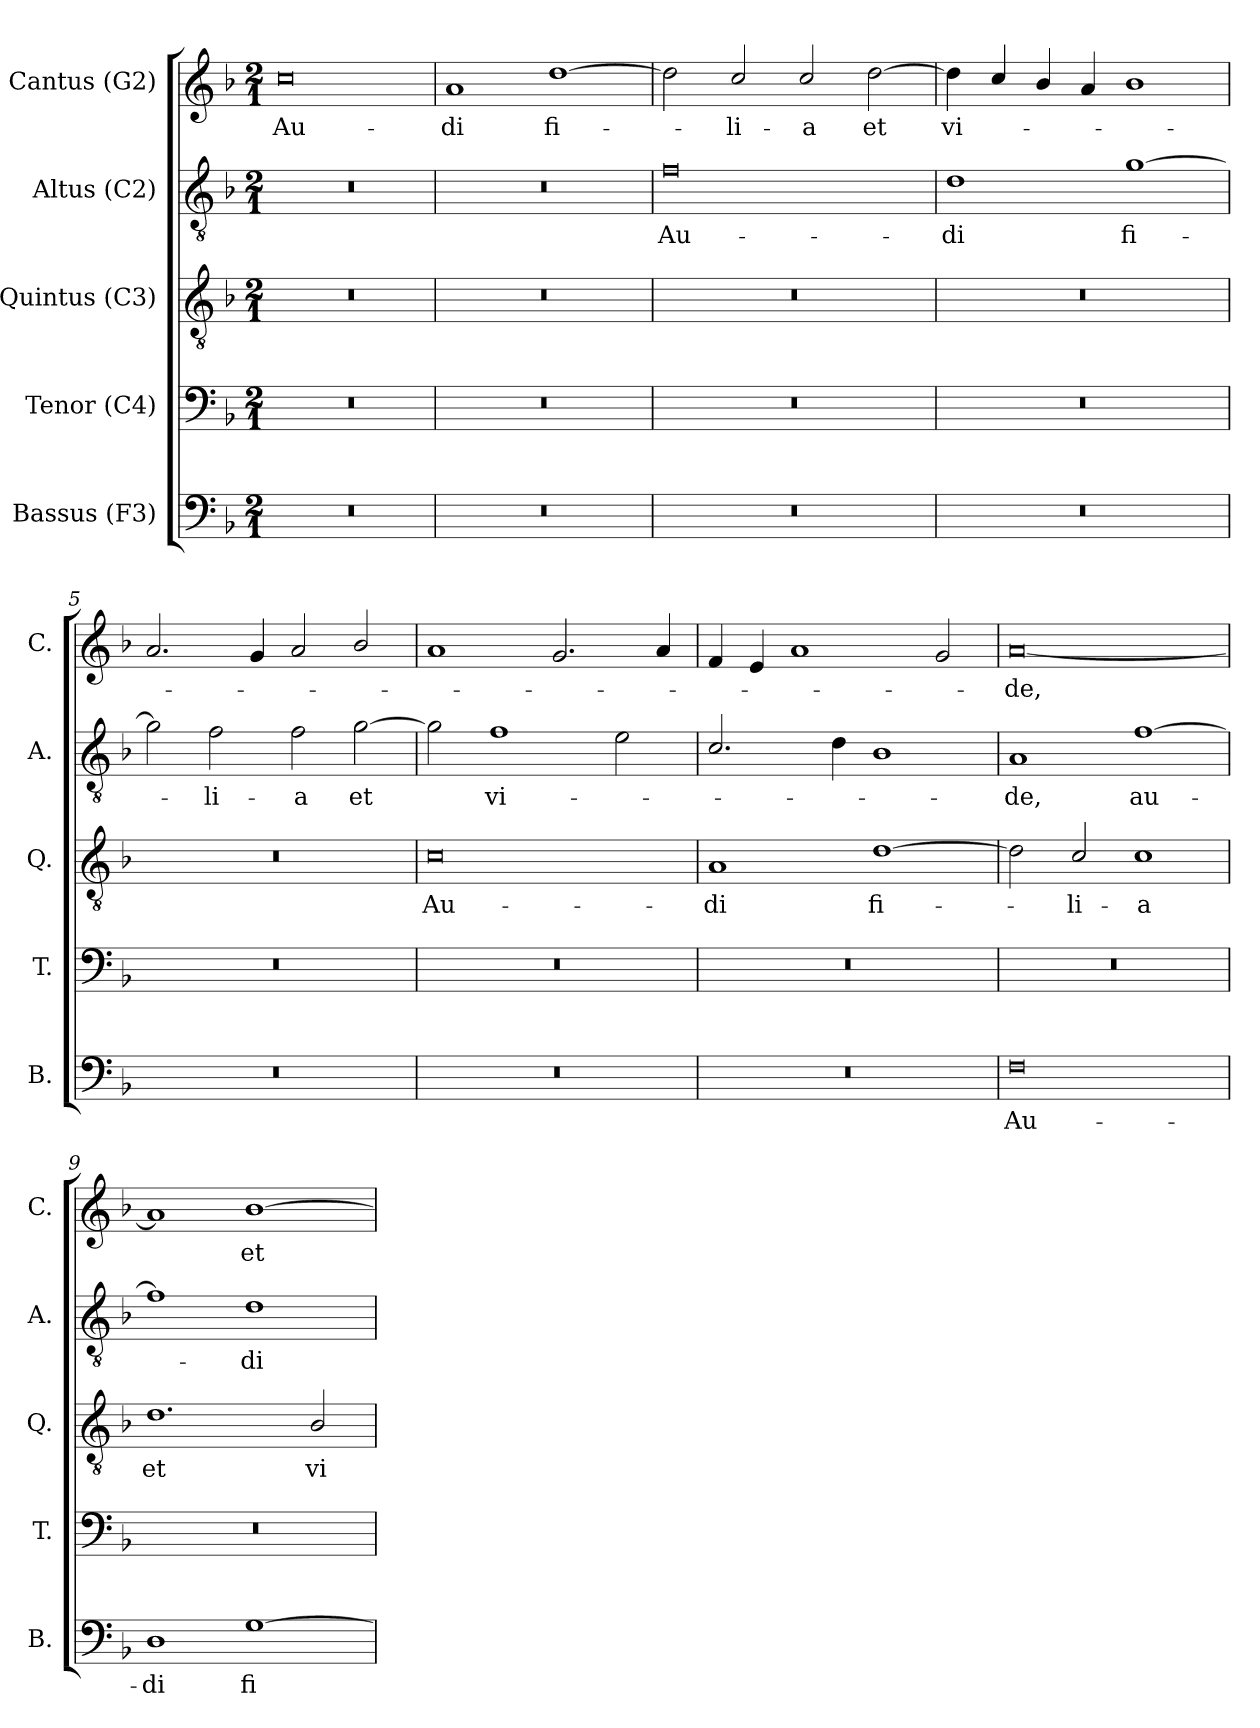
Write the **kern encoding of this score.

**kern	**text	**kern	**kern	**text	**kern	**text	**kern	**text
*part5	*part5	*part4	*part3	*part3	*part2	*part2	*part1	*part1
*staff5	*staff5	*staff4	*staff3	*staff3	*staff2	*staff2	*staff1	*staff1
*I"Bassus (F3)	*	*I"Tenor (C4)	*I"Quintus (C3)	*	*I"Altus (C2)	*	*I"Cantus (G2)	*
*I'B.	*	*I'T.	*I'Q.	*	*I'A.	*	*I'C.	*
*clefF4	*	*clefF4	*clefGv2	*	*clefGv2	*	*clefG2	*
*	*	*ITrd7c12	*ITrd7c12	*	*ITrd7c12	*	*	*
*k[b-]	*	*k[b-]	*k[b-]	*	*k[b-]	*	*k[b-]	*
*F:	*	*F:	*F:	*	*F:	*	*F:	*
*M2/1	*	*M2/1	*M2/1	*	*M2/1	*	*M2/1	*
=1	=1	=1	=1	=1	=1	=1	=1	=1
!	!	!	!	!	!	!	!	!LO:LY:b
0r	.	0r	0r	.	0r	.	0cc	Au-
=2	=2	=2	=2	=2	=2	=2	=2	=2
!	!	!	!	!	!	!	!	!LO:LY:b
0r	.	0r	0r	.	0r	.	1a	-di
!	!	!	!	!	!	!	!	!LO:LY:b
.	.	.	.	.	.	.	[1dd	fi-
=3	=3	=3	=3	=3	=3	=3	=3	=3
!	!	!	!	!	!	!LO:LY:b	!	!
0r	.	0r	0r	.	0F	Au-	2dd\]	.
!	!	!	!	!	!	!	!	!LO:LY:b
.	.	.	.	.	.	.	2cc/	-li-
!	!	!	!	!	!	!	!	!LO:LY:b
.	.	.	.	.	.	.	2cc/	-a
!	!	!	!	!	!	!	!	!LO:LY:b
.	.	.	.	.	.	.	[2dd\	et
=4	=4	=4	=4	=4	=4	=4	=4	=4
!	!	!	!	!	!	!LO:LY:b	!	!LO:LY:b
0r	.	0r	0r	.	1D	-di	4dd\]	vi-
.	.	.	.	.	.	.	4cc/	.
.	.	.	.	.	.	.	4b-/	.
.	.	.	.	.	.	.	4a/	.
!	!	!	!	!	!	!LO:LY:b	!	!
.	.	.	.	.	[1G	fi-	1b-	.
=5	=5	=5	=5	=5	=5	=5	=5	=5
0r	.	0r	0r	.	2G\]	.	2.a/	.
!	!	!	!	!	!	!LO:LY:b	!	!
.	.	.	.	.	2F\	-li-	.	.
.	.	.	.	.	.	.	4g/	.
!	!	!	!	!	!	!LO:LY:b	!	!
.	.	.	.	.	2F\	-a	2a/	.
!	!	!	!	!	!	!LO:LY:b	!	!
.	.	.	.	.	[2G\	et	2b-/	.
=6	=6	=6	=6	=6	=6	=6	=6	=6
!	!	!	!	!LO:LY:b	!	!	!	!
0r	.	0r	0C	Au-	2G\]	.	1a	.
!	!	!	!	!	!	!LO:LY:b	!	!
.	.	.	.	.	1F	vi-	.	.
.	.	.	.	.	.	.	2.g/	.
.	.	.	.	.	2E\	.	.	.
.	.	.	.	.	.	.	4a/	.
=7	=7	=7	=7	=7	=7	=7	=7	=7
!	!	!	!	!LO:LY:b	!	!	!	!
0r	.	0r	1AA	-di	2.C/	.	4f/	.
.	.	.	.	.	.	.	4e/	.
.	.	.	.	.	.	.	1a	.
.	.	.	.	.	4D\	.	.	.
!	!	!	!	!LO:LY:b	!	!	!	!
.	.	.	[1D	fi-	1BB-	.	.	.
.	.	.	.	.	.	.	2g/	.
=8	=8	=8	=8	=8	=8	=8	=8	=8
!	!LO:LY:b	!	!	!	!	!LO:LY:b	!	!LO:LY:b
0F	Au-	0r	2D\]	.	1AA	-de,	[0a	-de,
!	!	!	!	!LO:LY:b	!	!	!	!
.	.	.	2C/	-li-	.	.	.	.
!	!	!	!	!LO:LY:b	!	!LO:LY:b	!	!
.	.	.	1C	-a	[1F	au-	.	.
=9	=9	=9	=9	=9	=9	=9	=9	=9
!	!LO:LY:b	!	!	!LO:LY:b	!	!	!	!
1D	-di	0r	1.D	et	1F]	.	1a]	.
!	!LO:LY:b	!	!	!	!	!LO:LY:b	!	!LO:LY:b
[1G	fi-	.	.	.	1D	-di	[1b-	et
!	!	!	!	!LO:LY:b	!	!	!	!
.	.	.	2BB-/	vi-	.	.	.	.
=	=	=	=	=	=	=	=	=
*-	*-	*-	*-	*-	*-	*-	*-	*-
